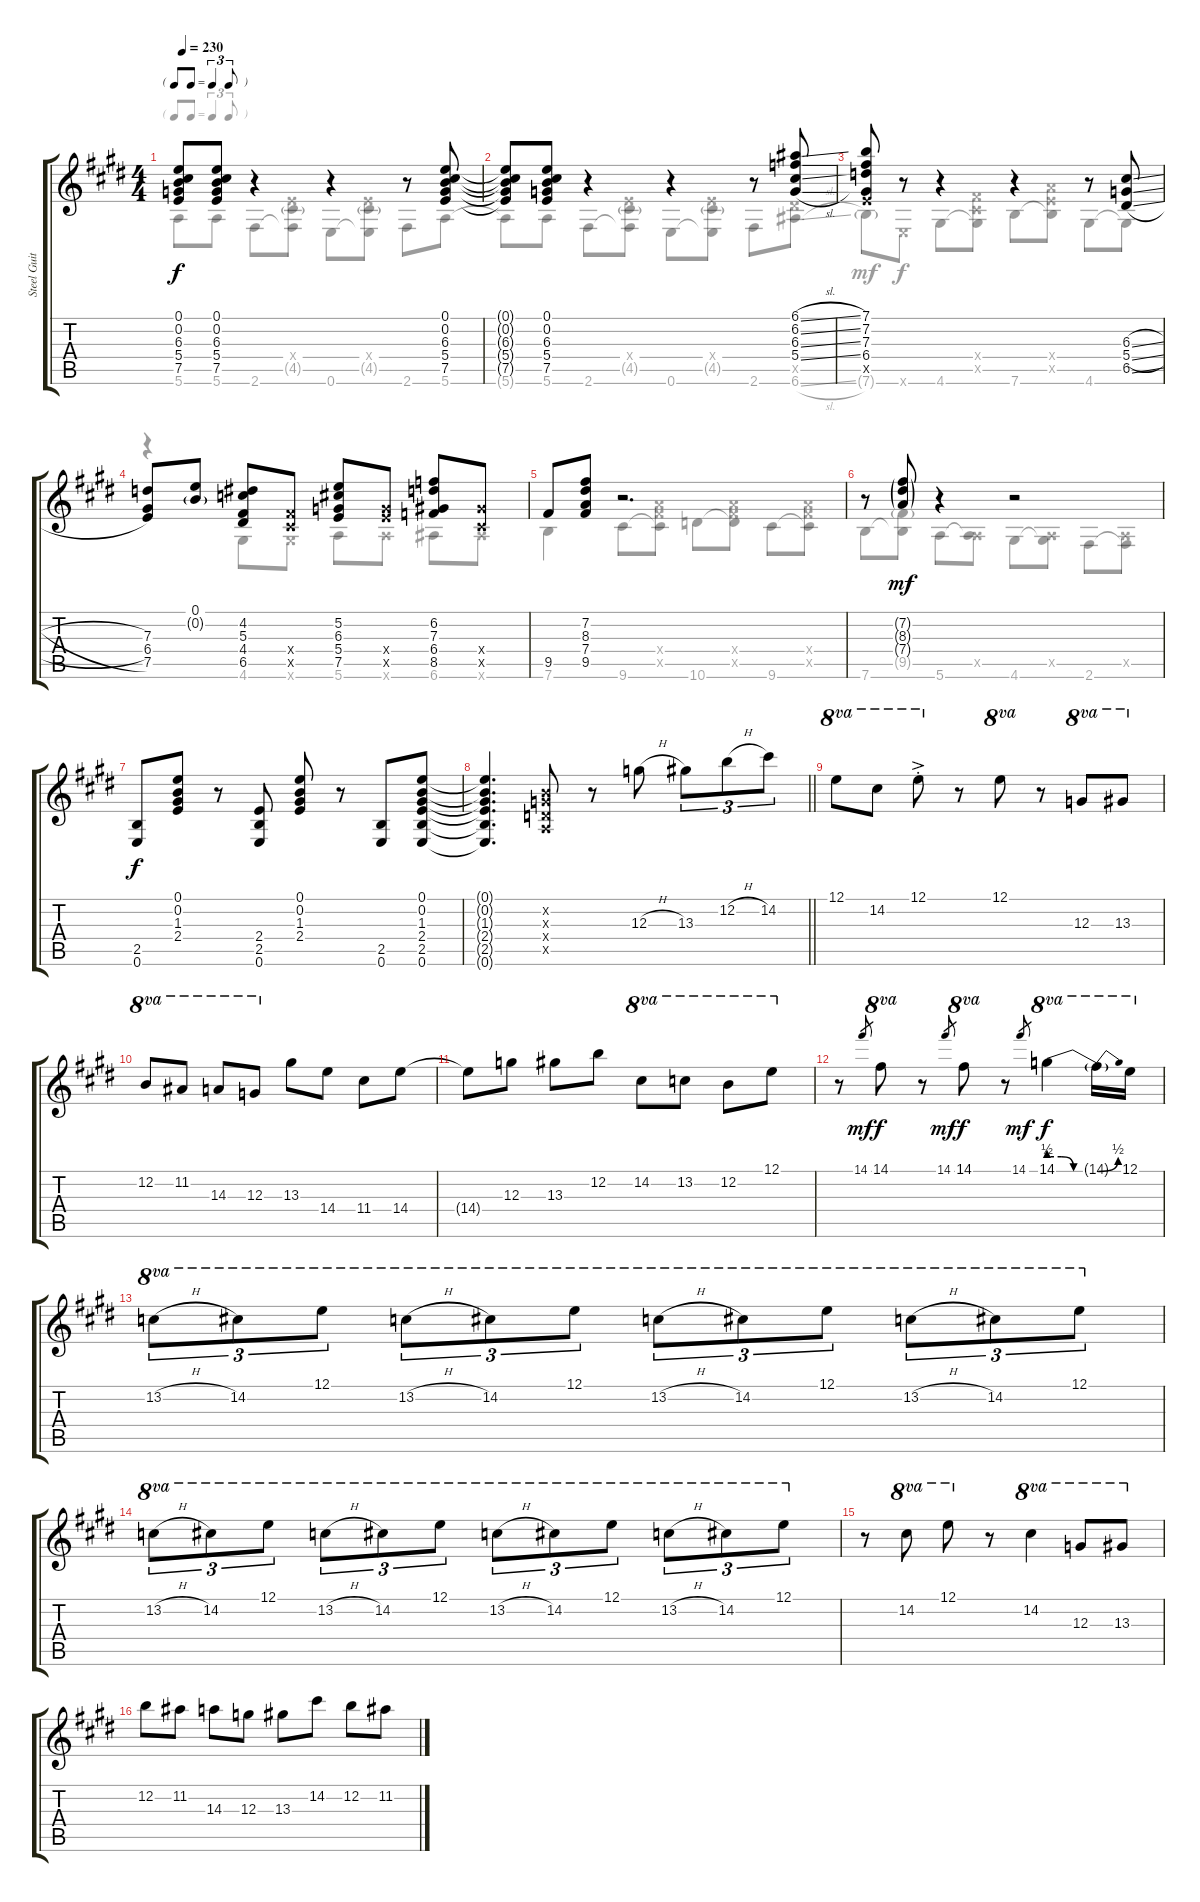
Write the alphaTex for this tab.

\track ("Steel Guitar" "Steel Guit") {instrument acousticguitarsteel}
\staff {score tabs}
\tuning (E4 B3 G3 D3 A2 E2) {hide}
\voice
\ts (4 4)
\tf triplet8th
\tempo 230
\clef g2
\ks e
(0.1{t} 0.2{t} 6.3{t} 5.4{t} 7.5{t}).8{dy f} (0.1 0.2 6.3 5.4 7.5).8 r.4 r.4 r.8 (0.1 0.2 6.3 5.4 7.5).8 |
(0.1{t} 0.2{t} 6.3{t} 5.4{t} 7.5{t}).8 (0.1 0.2 6.3 5.4 7.5).8 r.4 r.4 r.8 (6.1{sl} 6.2{sl} 6.3{sl} 5.4{sl}).8 |
(7.1 7.2 7.3 6.4 7.5{x}).8 r.8 r.4 r.4 r.8 (6.3{sl} 5.4{sl} 6.5{sl}).8 |
(7.3 6.4 7.5).8 (0.1 0.2{g}).8 (4.2 5.3 4.4 6.5).8 (4.4{x} 4.5{x}).8 (5.2 6.3 5.4 7.5).8 (5.4{x} 7.5{x}).8 (6.2 7.3 6.4 8.5).8 (6.4{x} 4.5{x}).8 |
9.5.8 (7.2 8.3 7.4 9.5).8 r.2{d} |
r.8 (7.2{g} 8.3{g} 7.4{g}).8{dy mf} r.4 r.2 |
(2.5 0.6).8{dy f} (0.1 0.2 1.3 2.4).8 r.8 (2.4 2.5 0.6).8 (0.1 0.2 1.3 2.4).8 r.8 (2.5 0.6).8 (0.1 0.2 1.3 2.4 2.5 0.6).8 |
\barLineRight lightlight
(0.1{t} 0.2{t} 1.3{t} 2.4{t} 2.5{t} 0.6{t}).4{d} (0.2{x} 0.3{x} 0.4{x} 0.5{x}).8 r.8 12.3{h}.8 13.3.8{tu (3 2)} 12.2{h}.8{tu (3 2)} 14.2.8{tu (3 2)} |
12.1.8{ot 8va} 14.2.8{ot 8va} 12.1{ac st}.8{ot 8va} r.8 12.1.8{ot 8va} r.8 12.3.8{ot 8va} 13.3.8{ot 8va} |
12.2.8{ot 8va} 11.2.8{ot 8va} 14.3.8{ot 8va} 12.3.8{ot 8va} 13.3.8 14.4.8 11.4.8 14.4.8 |
14.4{t}.8 12.3.8 13.3.8 12.2.8 14.2.8{ot 8va} 13.2.8{ot 8va} 12.2.8{ot 8va} 12.1.8{ot 8va} |
r.8 14.1.8{gr dy mf} 14.1.8{ot 8va dy f} r.8 14.1.8{gr dy mf} 14.1.8{ot 8va dy f} r.8 14.1.8{gr dy mf} 14.1{be (custom 0 2 15 2 30 0 60 0)}.4{ot 8va dy f} 14.1{be (bend 0 0 60 2) t}.16{ot 8va} 12.1.16{ot 8va} |
13.2{h}.8{tu (3 2) ot 8va} 14.2.8{tu (3 2) ot 8va} 12.1.8{tu (3 2) ot 8va} 13.2{h}.8{tu (3 2) ot 8va} 14.2.8{tu (3 2) ot 8va} 12.1.8{tu (3 2) ot 8va} 13.2{h}.8{tu (3 2) ot 8va} 14.2.8{tu (3 2) ot 8va} 12.1.8{tu (3 2) ot 8va} 13.2{h}.8{tu (3 2) ot 8va} 14.2.8{tu (3 2) ot 8va} 12.1.8{tu (3 2) ot 8va} |
13.2{h}.8{tu (3 2) ot 8va} 14.2.8{tu (3 2) ot 8va} 12.1.8{tu (3 2) ot 8va} 13.2{h}.8{tu (3 2) ot 8va} 14.2.8{tu (3 2) ot 8va} 12.1.8{tu (3 2) ot 8va} 13.2{h}.8{tu (3 2) ot 8va} 14.2.8{tu (3 2) ot 8va} 12.1.8{tu (3 2) ot 8va} 13.2{h}.8{tu (3 2) ot 8va} 14.2.8{tu (3 2) ot 8va} 12.1.8{tu (3 2) ot 8va} |
r.8 14.2.8{ot 8va} 12.1.8{ot 8va} r.8 14.2.4{ot 8va} 12.3.8{ot 8va} 13.3.8{ot 8va} |
12.2.8 11.2.8 14.3.8 12.3.8 13.3.8 14.2.8 12.2.8 11.2.8
\voice
\clef g2
\ottava regular
\simile none
\ks e
5.6{t}.8{dy f} 5.6.8 2.6.8 (2.4{x} 4.5{g} 2.6{t}).8 0.6.8 (2.4{x} 4.5{g} 0.6{t}).8 2.6.8 5.6.8 |
5.6{t}.8 5.6.8 2.6.8 (2.4{x} 4.5{g} 2.6{t}).8 0.6.8 (2.4{x} 4.5{g} 0.6{t}).8 2.6.8 (6.5{x} 6.6{sl}).8 |
7.6{g}.8{dy mf} 0.6{x}.8{dy f} 4.6.8 (4.4{x} 4.5{x} 4.6{t}).8 7.6.8 (7.4{x} 7.5{x} 7.6{t}).8 4.6.8 4.6{t}.8 |
r.4 4.6.8 4.6{x}.8 5.6.8 5.6{x}.8 6.6.8 6.6{x}.8 |
7.6.4 9.6.8 (7.4{x} 9.5{x} 9.6{t}).8 10.6.8 (7.4{x} 9.5{x} 10.6{t}).8 9.6.8 (7.4{x} 9.5{x} 9.6{t}).8 |
7.6.8 (9.5{g} 7.6{t}).8 5.6.8 (0.5{x} 5.6{t}).8 4.6.8 (0.5{x} 4.6{t}).8 2.6.8 (0.5{x} 2.6{t}).8 |
|
\barLineRight lightlight
|
|
|
|
|
|
|
|
